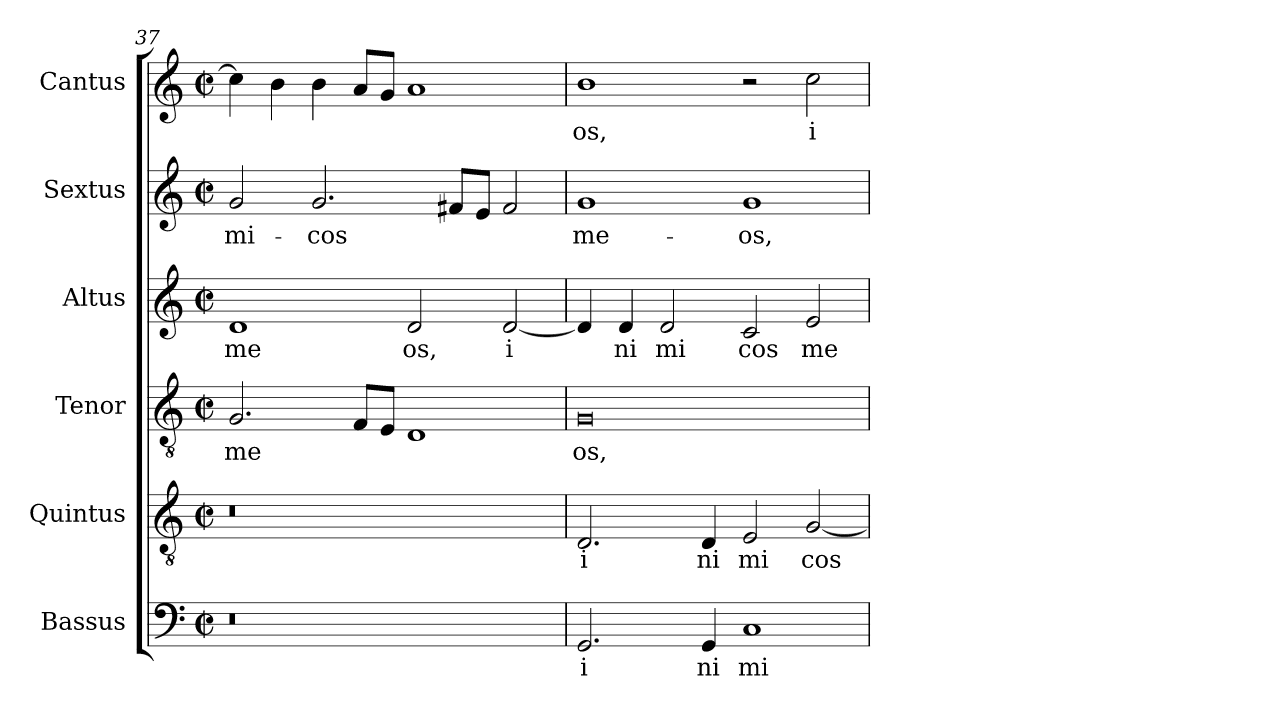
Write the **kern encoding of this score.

**kern	**text	**kern	**text	**kern	**text	**kern	**text	**kern	**text	**kern	**text
*part6	*part6	*part5	*part5	*part4	*part4	*part3	*part3	*part2	*part2	*part1	*part1
*staff6	*staff6	*staff5	*staff5	*staff4	*staff4	*staff3	*staff3	*staff2	*staff2	*staff1	*staff1
*I"Bassus	*	*I"Quintus	*	*I"Tenor	*	*I"Altus	*	*I"Sextus	*	*I"Cantus	*
*clefF4	*	*clefGv2	*	*clefGv2	*	*clefG2	*	*clefG2	*	*clefG2	*
*k[]	*	*k[]	*	*k[]	*	*k[]	*	*k[]	*	*k[]	*
*C:	*	*C:	*	*C:	*	*C:	*	*C:	*	*C:	*
*M2/2	*	*M2/2	*	*M2/2	*	*M2/2	*	*M2/2	*	*M2/2	*
*met(c|)	*	*met(c|)	*	*met(c|)	*	*met(c|)	*	*met(c|)	*	*met(c|)	*
=37	=37	=37	=37	=37	=37	=37	=37	=37	=37	=37	=37
!	!	!	!	!	!LO:LY:b:cj	!	!LO:LY:b:cj	!	!LO:LY:b:cj	!	!LO:LY:b:cj
0r	.	0r	.	2.G/	me	1d	me	2g/	-mi-	4cc\]	.
!	!	!	!	!	!	!	!	!	!	!	!LO:LY:b:cj
.	.	.	.	.	.	.	.	.	.	4b\	.
!	!	!	!	!	!	!	!	!	!LO:LY:b:cj	!	!LO:LY:b:cj
.	.	.	.	.	.	.	.	2.g/	-cos	4b\	.
!	!	!	!	!	!LO:LY:b:cj	!	!	!	!	!	!LO:LY:b:cj
.	.	.	.	8F/L	.	.	.	.	.	8a/L	.
!	!	!	!	!	!LO:LY:b:cj	!	!	!	!	!	!LO:LY:b:cj
.	.	.	.	8E/J	.	.	.	.	.	8g/J	.
!	!	!	!	!	!LO:LY:b:cj	!	!LO:LY:b:cj	!	!	!	!LO:LY:b:cj
.	.	.	.	1D	.	2d/	os,	.	.	1a	.
!	!	!	!	!	!	!	!	!	!LO:LY:b:cj	!	!
.	.	.	.	.	.	.	.	8f#/L	.	.	.
!	!	!	!	!	!	!	!	!	!LO:LY:b:cj	!	!
.	.	.	.	.	.	.	.	8e/J	.	.	.
!	!	!	!	!	!	!	!LO:LY:b:cj	!	!LO:LY:b:cj	!	!
.	.	.	.	.	.	[<2d/	i	2f#/	.	.	.
=38	=38	=38	=38	=38	=38	=38	=38	=38	=38	=38	=38
!	!LO:LY:b:cj	!	!LO:LY:b:cj	!	!LO:LY:b:cj	!	!LO:LY:b:cj	!	!LO:LY:b:cj	!	!LO:LY:b:cj
2.GG/	i	2.D/	i	0G	os,	4d/]	.	1g	me-	1b	os,
!	!	!	!	!	!	!	!LO:LY:b:cj	!	!	!	!
.	.	.	.	.	.	4d/	ni	.	.	.	.
!	!	!	!	!	!	!	!LO:LY:b:cj	!	!	!	!
.	.	.	.	.	.	2d/	mi	.	.	.	.
!	!LO:LY:b:cj	!	!LO:LY:b:cj	!	!	!	!	!	!	!	!
4GG/	ni	4D/	ni	.	.	.	.	.	.	.	.
!	!LO:LY:b:cj	!	!LO:LY:b:cj	!	!	!	!LO:LY:b:cj	!	!LO:LY:b:cj	!	!
1C	mi	2E/	mi	.	.	2c/	cos	1g	-os,	2r	.
!	!	!	!LO:LY:b:cj	!	!	!	!LO:LY:b:cj	!	!	!	!LO:LY:b:cj
.	.	[<2G/	cos	.	.	2e/	me	.	.	2cc\	i
=	=	=	=	=	=	=	=	=	=	=	=
*-	*-	*-	*-	*-	*-	*-	*-	*-	*-	*-	*-
